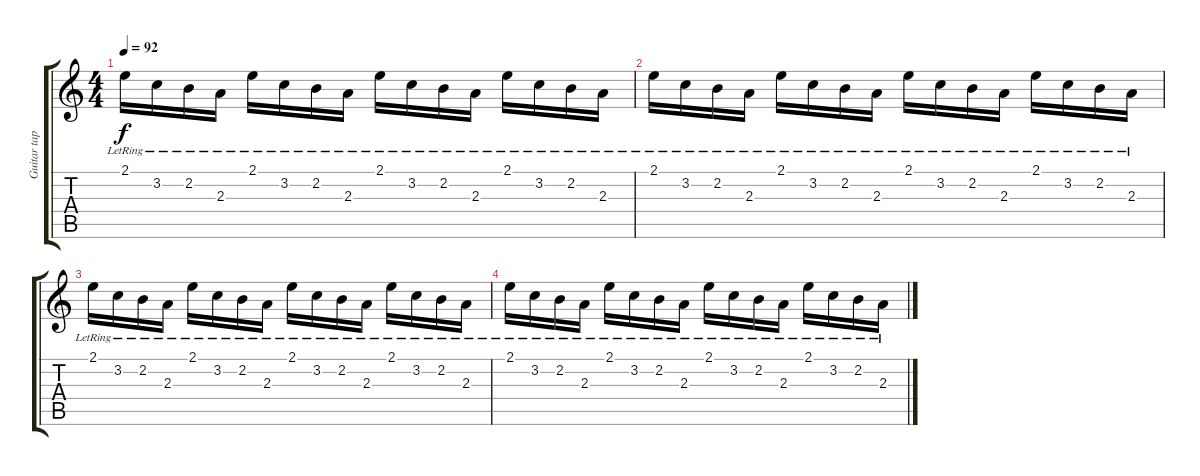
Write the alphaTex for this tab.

\track ("Guitar tapping" "Guitar tap") {instrument electricguitarjazz}
\staff {score tabs}
\tuning (D4 A3 G3 D3 A2 D2) {hide}
\ts (4 4)
\tempo 92
\clef g2
\ks c
2.1{lr}.16{dy f} 3.2{lr}.16 2.2{lr}.16 2.3{lr}.16 2.1{lr}.16 3.2{lr}.16 2.2{lr}.16 2.3{lr}.16 2.1{lr}.16 3.2{lr}.16 2.2{lr}.16 2.3{lr}.16 2.1{lr}.16 3.2{lr}.16 2.2{lr}.16 2.3{lr}.16 |
2.1{lr}.16 3.2{lr}.16 2.2{lr}.16 2.3{lr}.16 2.1{lr}.16 3.2{lr}.16 2.2{lr}.16 2.3{lr}.16 2.1{lr}.16 3.2{lr}.16 2.2{lr}.16 2.3{lr}.16 2.1{lr}.16 3.2{lr}.16 2.2{lr}.16 2.3{lr}.16 |
2.1{lr}.16 3.2{lr}.16 2.2{lr}.16 2.3{lr}.16 2.1{lr}.16 3.2{lr}.16 2.2{lr}.16 2.3{lr}.16 2.1{lr}.16 3.2{lr}.16 2.2{lr}.16 2.3{lr}.16 2.1{lr}.16 3.2{lr}.16 2.2{lr}.16 2.3{lr}.16 |
2.1{lr}.16 3.2{lr}.16 2.2{lr}.16 2.3{lr}.16 2.1{lr}.16 3.2{lr}.16 2.2{lr}.16 2.3{lr}.16 2.1{lr}.16 3.2{lr}.16 2.2{lr}.16 2.3{lr}.16 2.1{lr}.16 3.2{lr}.16 2.2{lr}.16 2.3{lr}.16
